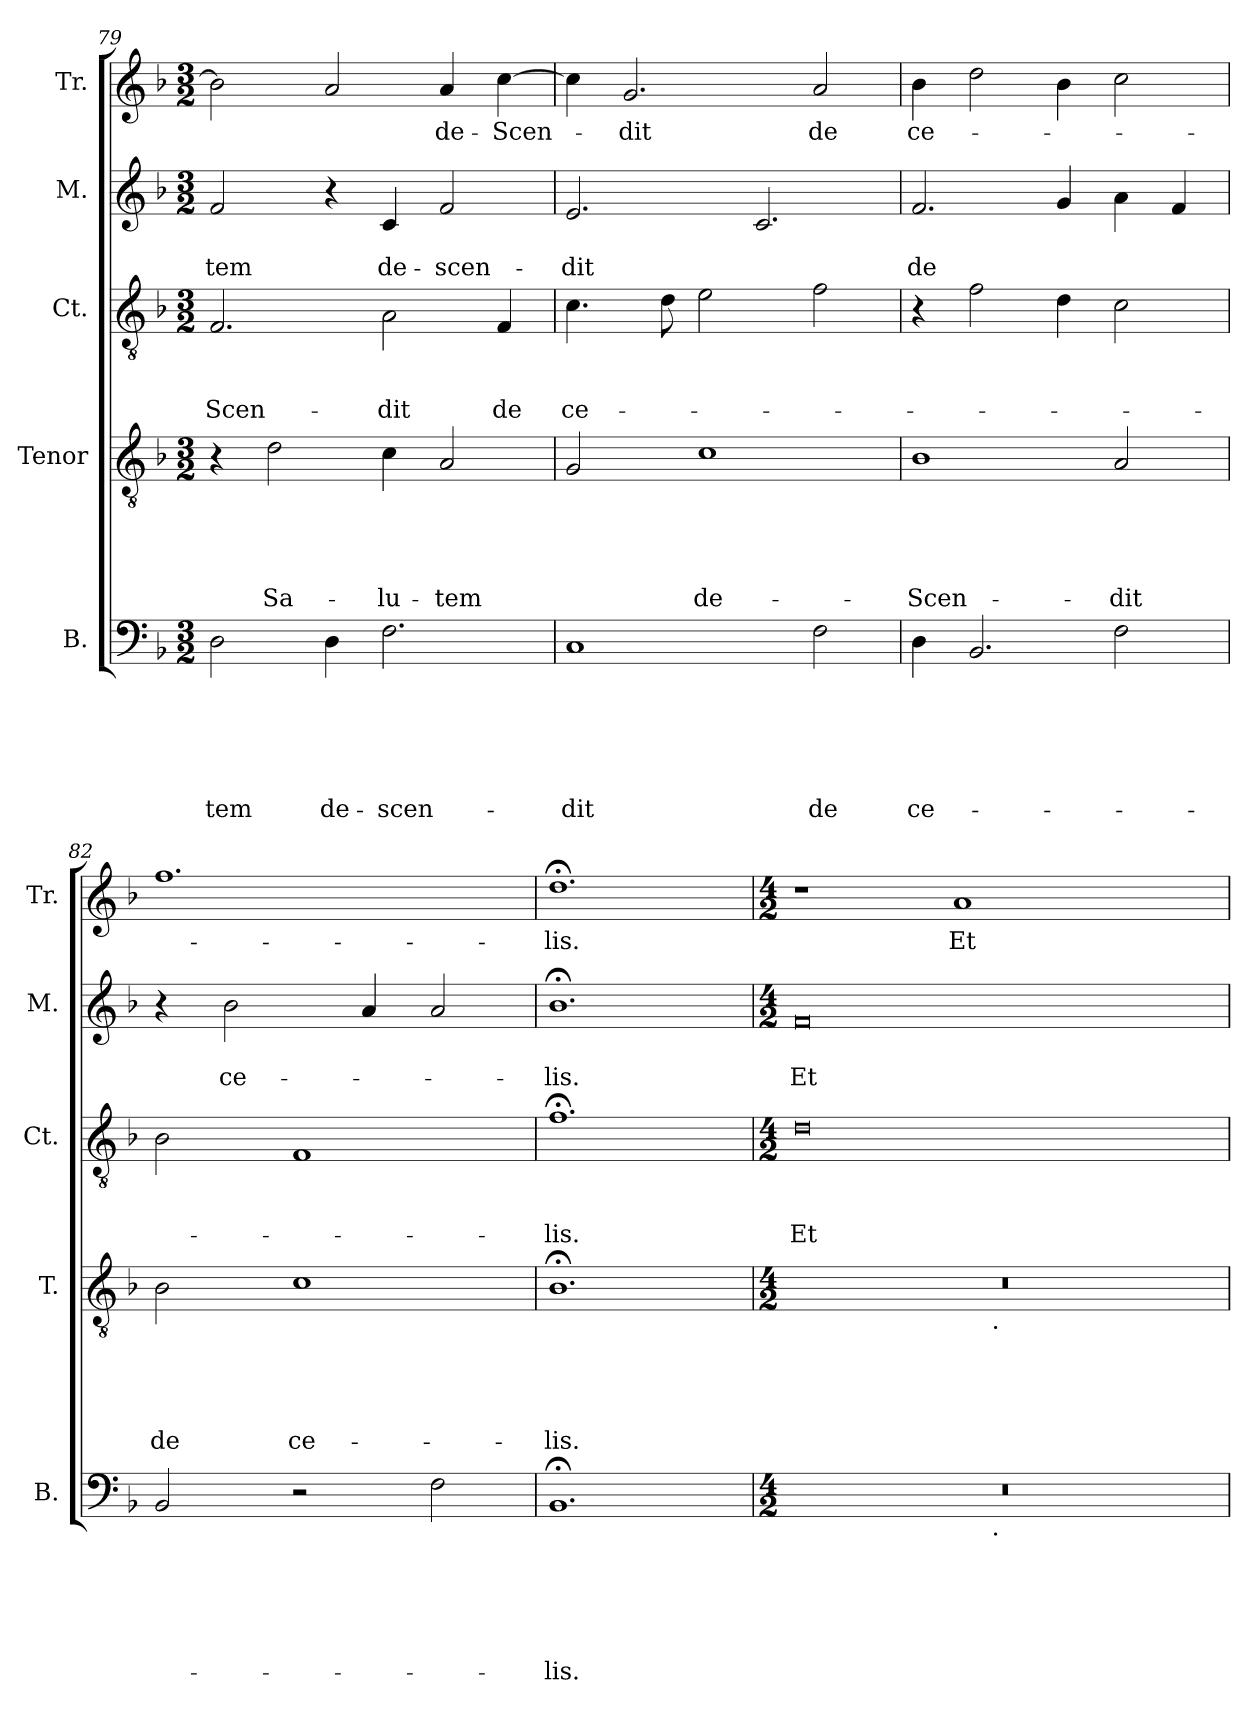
**kern	**text	**text	**text	**text	**text	**text	**kern	**text	**text	**text	**text	**text	**kern	**text	**text	**text	**kern	**text	**text	**kern	**text
*part5	*part5	*part5	*part5	*part5	*part5	*part5	*part4	*part4	*part4	*part4	*part4	*part4	*part3	*part3	*part3	*part3	*part2	*part2	*part2	*part1	*part1
*staff5	*staff5	*staff5	*staff5	*staff5	*staff5	*staff5	*staff4	*staff4	*staff4	*staff4	*staff4	*staff4	*staff3	*staff3	*staff3	*staff3	*staff2	*staff2	*staff2	*staff1	*staff1
*I"B.	*	*	*	*	*	*	*I"Tenor	*	*	*	*	*	*I"Ct.	*	*	*	*I"M.	*	*	*I"Tr.	*
*I'B.	*	*	*	*	*	*	*I'T.	*	*	*	*	*	*I'Ct.	*	*	*	*I'M.	*	*	*I'Tr.	*
!!LO:PB:g=z
*clefF4	*	*	*	*	*	*	*clefGv2	*	*	*	*	*	*clefGv2	*	*	*	*clefG2	*	*	*clefG2	*
*k[b-]	*	*	*	*	*	*	*k[b-]	*	*	*	*	*	*k[b-]	*	*	*	*k[b-]	*	*	*k[b-]	*
*F:	*	*	*	*	*	*	*F:	*	*	*	*	*	*F:	*	*	*	*F:	*	*	*F:	*
*M3/2	*	*	*	*	*	*	*M3/2	*	*	*	*	*	*M3/2	*	*	*	*M3/2	*	*	*M3/2	*
=79	=79	=79	=79	=79	=79	=79	=79	=79	=79	=79	=79	=79	=79	=79	=79	=79	=79	=79	=79	=79	=79
!	!	!	!	!	!	!LO:LY:b	!	!	!	!	!	!	!	!	!	!LO:LY:b	!	!	!LO:LY:b	!	!
2D\	.	.	.	.	.	-tem	4r	.	.	.	.	.	2.F/	.	.	-Scen-	2f/	.	-tem	2b-\]	.
!	!	!	!	!	!	!	!	!	!	!	!	!LO:LY:b	!	!	!	!	!	!	!	!	!
.	.	.	.	.	.	.	2d\	.	.	.	.	Sa-	.	.	.	.	.	.	.	.	.
!	!	!	!	!	!	!LO:LY:b	!	!	!	!	!	!	!	!	!	!	!	!	!	!	!
4D\	.	.	.	.	.	de-	.	.	.	.	.	.	.	.	.	.	4r	.	.	2a/	.
!	!	!	!	!	!	!LO:LY:b:rj	!	!	!	!	!	!LO:LY:b	!	!	!	!LO:LY:b	!	!	!LO:LY:b	!	!
2.F\	.	.	.	.	.	-scen-	4c\	.	.	.	.	-lu-	2A\	.	.	-dit	4c/	.	de-	.	.
!	!	!	!	!	!	!	!	!	!	!	!	!LO:LY:b	!	!	!	!	!	!	!LO:LY:b:rj	!	!LO:LY:b
.	.	.	.	.	.	.	2A/	.	.	.	.	-tem	.	.	.	.	2f/	.	-scen-	4a/	de-
!	!	!	!	!	!	!	!	!	!	!	!	!	!	!	!	!LO:LY:b	!	!	!	!	!LO:LY:b
.	.	.	.	.	.	.	.	.	.	.	.	.	4F/	.	.	de	.	.	.	[>4cc\	-Scen-
=80	=80	=80	=80	=80	=80	=80	=80	=80	=80	=80	=80	=80	=80	=80	=80	=80	=80	=80	=80	=80	=80
!	!	!	!	!	!	!LO:LY:b	!	!	!	!	!	!	!	!	!	!LO:LY:b	!	!	!LO:LY:b	!	!
1C	.	.	.	.	.	-dit	2G/	.	.	.	.	.	4.c\	.	.	ce-	2.e/	.	-dit	4cc\]	.
!	!	!	!	!	!	!	!	!	!	!	!	!	!	!	!	!	!	!	!	!	!LO:LY:b
.	.	.	.	.	.	.	.	.	.	.	.	.	.	.	.	.	.	.	.	2.g/	-dit
.	.	.	.	.	.	.	.	.	.	.	.	.	8d\	.	.	.	.	.	.	.	.
!	!	!	!	!	!	!	!	!	!	!	!	!LO:LY:b	!	!	!	!	!	!	!	!	!
.	.	.	.	.	.	.	1c	.	.	.	.	de-	2e\	.	.	.	.	.	.	.	.
.	.	.	.	.	.	.	.	.	.	.	.	.	.	.	.	.	2.c/	.	.	.	.
!	!	!	!	!	!	!LO:LY:b	!	!	!	!	!	!	!	!	!	!	!	!	!	!	!LO:LY:b
2F\	.	.	.	.	.	de	.	.	.	.	.	.	2f\	.	.	.	.	.	.	2a/	de
=81	=81	=81	=81	=81	=81	=81	=81	=81	=81	=81	=81	=81	=81	=81	=81	=81	=81	=81	=81	=81	=81
!	!	!	!	!	!	!LO:LY:b	!	!	!	!	!	!LO:LY:b	!	!	!	!	!	!	!LO:LY:b	!	!LO:LY:b
4D\	.	.	.	.	.	ce-	1B-	.	.	.	.	-Scen-	4r	.	.	.	2.f/	.	de	4b-\	ce-
2.BB-/	.	.	.	.	.	.	.	.	.	.	.	.	2f\	.	.	.	.	.	.	2dd\	.
.	.	.	.	.	.	.	.	.	.	.	.	.	4d\	.	.	.	4g/	.	.	4b-\	.
!	!	!	!	!	!	!	!	!	!	!	!	!LO:LY:b	!	!	!	!	!	!	!	!	!
2F\	.	.	.	.	.	.	2A/	.	.	.	.	-dit	2c\	.	.	.	4a\	.	.	2cc\	.
.	.	.	.	.	.	.	.	.	.	.	.	.	.	.	.	.	4f/	.	.	.	.
=82	=82	=82	=82	=82	=82	=82	=82	=82	=82	=82	=82	=82	=82	=82	=82	=82	=82	=82	=82	=82	=82
!	!	!	!	!	!	!	!	!	!	!	!	!LO:LY:b	!	!	!	!	!	!	!	!	!
2BB-/	.	.	.	.	.	.	2B-\	.	.	.	.	de	2B-\	.	.	.	4r	.	.	1.ff	.
!	!	!	!	!	!	!	!	!	!	!	!	!	!	!	!	!	!	!	!LO:LY:b	!	!
.	.	.	.	.	.	.	.	.	.	.	.	.	.	.	.	.	2b-\	.	ce-	.	.
!	!	!	!	!	!	!	!	!	!	!	!	!LO:LY:b	!	!	!	!	!	!	!	!	!
2r	.	.	.	.	.	.	1c	.	.	.	.	ce-	1F	.	.	.	.	.	.	.	.
.	.	.	.	.	.	.	.	.	.	.	.	.	.	.	.	.	4a/	.	.	.	.
2F\	.	.	.	.	.	.	.	.	.	.	.	.	.	.	.	.	2a/	.	.	.	.
=83	=83	=83	=83	=83	=83	=83	=83	=83	=83	=83	=83	=83	=83	=83	=83	=83	=83	=83	=83	=83	=83
!	!	!	!	!	!	!LO:LY:b	!	!	!	!	!	!LO:LY:b	!	!	!	!LO:LY:b	!	!	!LO:LY:b	!	!LO:LY:b
1.BB-;	.	.	.	.	.	-lis.	1.B-;<	.	.	.	.	-lis.	1.f;<	.	.	-lis.	1.b-;<	.	-lis.	1.dd;<	-lis.
!!LO:LB:g=z
=84	=84	=84	=84	=84	=84	=84	=84	=84	=84	=84	=84	=84	=84	=84	=84	=84	=84	=84	=84	=84	=84
*M4/2	*	*	*	*	*	*	*M4/2	*	*	*	*	*	*M4/2	*	*	*	*M4/2	*	*	*M4/2	*
!	!	!	!	!	!	!	!	!	!	!	!	!	!	!	!	!LO:LY:b	!	!	!LO:LY:b	!	!
*^	*	*	*	*	*	*	*^	*	*	*	*	*	*	*	*	*	*	*	*	*	*
0r	1ryy	.	.	.	.	.	.	0r	1ryy	.	.	.	.	.	0d	.	.	Et	0f	.	Et	1r	.
!	!	!	!	!	!	!	!	!	!	!	!	!	!	!	!	!	!	!	!	!	!	!	!LO:LY:b
.	16.ryy	.	.	.	.	.	.	.	16.ryy	.	.	.	.	.	.	.	.	.	.	.	.	1a	Et
!	!	!	!	!	!	!	!	!	!LO:TX:b:t=.	!	!	!	!	!	!	!	!	!	!	!	!	!	!
!	!LO:TX:b:t=.	!	!	!	!	!	!	!	!	!	!	!	!	!	!	!	!	!	!	!	!	!	!
.	2ryy	.	.	.	.	.	.	.	2ryy	.	.	.	.	.	.	.	.	.	.	.	.	.	.
.	4ryy	.	.	.	.	.	.	.	4ryy	.	.	.	.	.	.	.	.	.	.	.	.	.	.
.	8ryy	.	.	.	.	.	.	.	8ryy	.	.	.	.	.	.	.	.	.	.	.	.	.	.
.	32ryy	.	.	.	.	.	.	.	32ryy	.	.	.	.	.	.	.	.	.	.	.	.	.	.
*v	*v	*	*	*	*	*	*	*	*	*	*	*	*	*	*	*	*	*	*	*	*	*	*
*	*	*	*	*	*	*	*v	*v	*	*	*	*	*	*	*	*	*	*	*	*	*	*
=	=	=	=	=	=	=	=	=	=	=	=	=	=	=	=	=	=	=	=	=	=
*-	*-	*-	*-	*-	*-	*-	*-	*-	*-	*-	*-	*-	*-	*-	*-	*-	*-	*-	*-	*-	*-
